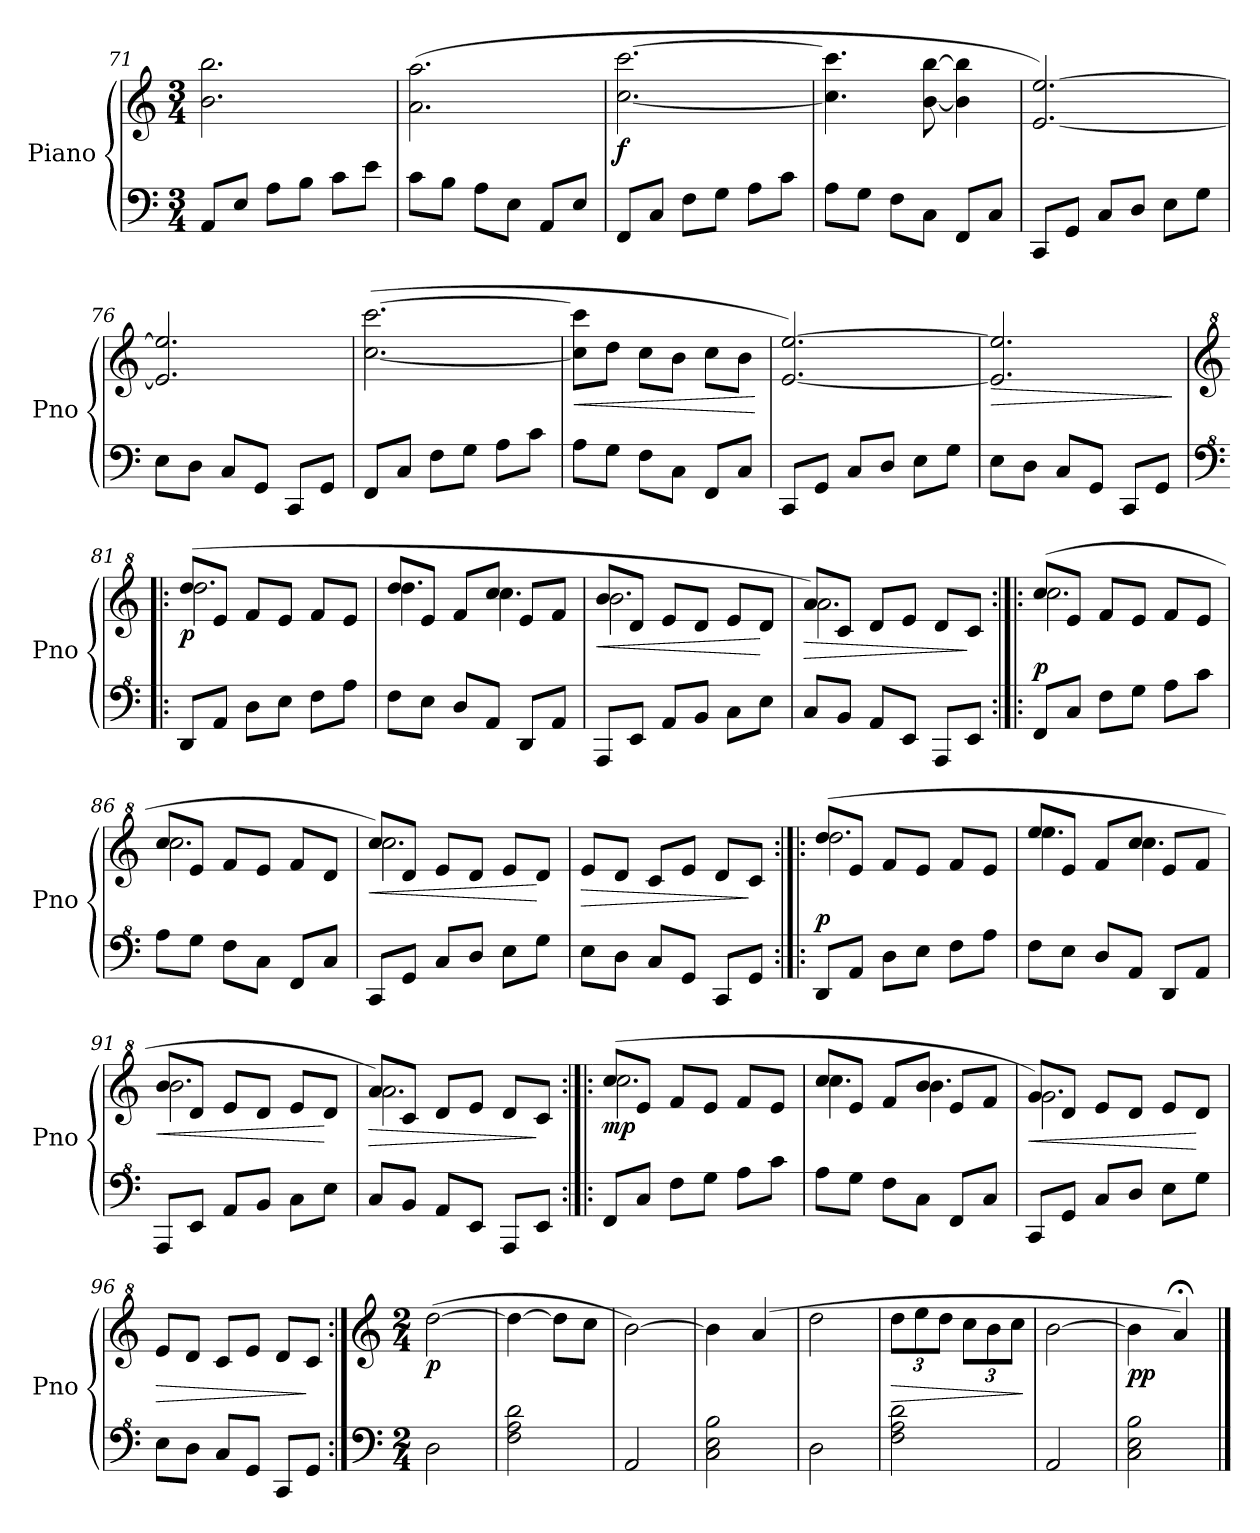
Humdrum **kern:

**kern	**kern	**dynam
*part1	*part1	*part1
*staff2	*staff1	*staff1/2
*I"Piano	*	*
*I'Pno	*	*
*clefF4	*clefG2	*
*k[]	*k[]	*
*M3/4	*M3/4	*
=71	=71	=71
8AA/L	2.b\ 2.bb\	.
8E/J	.	.
8A\L	.	.
8B\J	.	.
8c\L	.	.
8e\J	.	.
=72	=72	=72
8c\L	(>2.a\ 2.aa\	.
8B\J	.	.
8A\L	.	.
8E\J	.	.
8AA/L	.	.
8E/J	.	.
!!LO:PB:g=z
=73	=73	=73
!	!	!LO:DY:b
8FF/L	[2.cc\ [2.ccc\	f
8C/J	.	.
8F\L	.	.
8G\J	.	.
8A\L	.	.
8c\J	.	.
=74	=74	=74
8A\L	4.cc\] 4.ccc\]	.
8G\J	.	.
8F\L	.	.
8C\J	[8b\ [8bb\	.
8FF/L	4b\] 4bb\]	.
8C/J	.	.
=75	=75	=75
8CC/L	[2.e/ [2.ee/)	.
8GG/J	.	.
8C/L	.	.
8D/J	.	.
8E\L	.	.
8G\J	.	.
=76	=76	=76
8E\L	2.e/] 2.ee/]	.
8D\J	.	.
8C/L	.	.
8GG/J	.	.
8CC/L	.	.
8GG/J	.	.
!!LO:LB:g=z
=77	=77	=77
8FF/L	(>[2.cc\ [2.ccc\	.
8C/J	.	.
8F\L	.	.
8G\J	.	.
8A\L	.	.
8c\J	.	.
=78	=78	=78
!	!	!LO:HP:b
8A\L	8cc\] 8ccc\]L	<
8G\J	8dd\J	.
8F\L	8cc\L	.
8C\J	8b\J	.
8FF/L	8cc\L	.
8C/J	8b\J	.
.	.	[
=79	=79	=79
8CC/L	[2.e/ [2.ee/)	.
8GG/J	.	.
8C/L	.	.
8D/J	.	.
8E\L	.	.
8G\J	.	.
=80	=80	=80
!	!	!LO:HP:b
8E\L	2.e/] 2.ee/]	>
8D\J	.	.
8C/L	.	.
8GG/J	.	.
8CC/L	.	.
8GG/J	.	.
.	.	]
!!LO:LB:g=z
=81!|:	=81!|:	=81!|:
*clefF^4	*clefG^2	*
*	*^	*
!	!	!	!LO:DY:b
8D/L	(>8ddd/L	2.ddd\	p
8A/J	8ee/J	.	.
8d\L	8ff/L	.	.
8e\J	8ee/J	.	.
8f\L	8ff/L	.	.
8a\J	8ee/J	.	.
=82	=82	=82	=82
8f\L	8ddd/L	4.ddd\	.
8e\J	8ee/J	.	.
8d/L	8ff/L	.	.
8A/J	8ccc/J	4.ccc\	.
8D/L	8ee/L	.	.
8A/J	8ff/J	.	.
=83	=83	=83	=83
!	!	!	!LO:HP:b
8AA/L	8bb/L	2.bb\	<
8E/J	8dd/J	.	.
8A/L	8ee/L	.	.
8B/J	8dd/J	.	.
8c\L	8ee/L	.	.
8e\J	8dd/J	.	[
=84	=84	=84	=84
!	!	!	!LO:HP:b
8c/L	8aa/L)	2.aa\	>
8B/J	8cc/J	.	.
8A/L	8dd/L	.	.
8E/J	8ee/J	.	.
8AA/L	8dd/L	.	.
8E/J	8cc/J	.	]
!!LO:LB:g=z	!!
=85:|!|:	=85:|!|:	=85:|!|:	=85:|!|:
!	!	!	!LO:DY:a=2
8F/L	(>8ccc/L	2.ccc\	p
8c/J	8ee/J	.	.
8f\L	8ff/L	.	.
8g\J	8ee/J	.	.
8a\L	8ff/L	.	.
8cc\J	8ee/J	.	.
=86	=86	=86	=86
8a\L	8ccc/L	2.ccc\	.
8g\J	8ee/J	.	.
8f\L	8ff/L	.	.
8c\J	8ee/J	.	.
8F/L	8ff/L	.	.
8c/J	8dd/J	.	.
=87	=87	=87	=87
!	!	!	!LO:HP:b
8C/L	8ccc/L)	2.ccc\	<
8G/J	8dd/J	.	.
8c/L	8ee/L	.	.
8d/J	8dd/J	.	.
8e\L	8ee/L	.	.
8g\J	8dd/J	.	[
*	*v	*v	*
=88	=88	=88
!	!	!LO:HP:b
8e\L	8ee/L	>
8d\J	8dd/J	.
8c/L	8cc/L	.
8G/J	8ee/J	.
8C/L	8dd/L	.
8G/J	8cc/J	]
!!LO:LB:g=z
=89:|!|:	=89:|!|:	=89:|!|:
*	*^	*
!	!	!	!LO:DY:a=2
8D/L	(>8ddd/L	2.ddd\	p
8A/J	8ee/J	.	.
8d\L	8ff/L	.	.
8e\J	8ee/J	.	.
8f\L	8ff/L	.	.
8a\J	8ee/J	.	.
=90	=90	=90	=90
8f\L	8eee/L	4.eee\	.
8e\J	8ee/J	.	.
8d/L	8ff/L	.	.
8A/J	8ccc/J	4.ccc\	.
8D/L	8ee/L	.	.
8A/J	8ff/J	.	.
=91	=91	=91	=91
!	!	!	!LO:HP:b
8AA/L	8bb/L	2.bb\	<
8E/J	8dd/J	.	.
8A/L	8ee/L	.	.
8B/J	8dd/J	.	.
8c\L	8ee/L	.	.
8e\J	8dd/J	.	[
=92	=92	=92	=92
!	!	!	!LO:HP:b
8c/L	8aa/L)	2.aa\	>
8B/J	8cc/J	.	.
8A/L	8dd/L	.	.
8E/J	8ee/J	.	.
8AA/L	8dd/L	.	.
8E/J	8cc/J	.	]
!!LO:LB:g=z	!!
=93:|!|:	=93:|!|:	=93:|!|:	=93:|!|:
!	!	!	!LO:DY:b
8F/L	(>8ccc/L	2.ccc\	mp
8c/J	8ee/J	.	.
8f\L	8ff/L	.	.
8g\J	8ee/J	.	.
8a\L	8ff/L	.	.
8cc\J	8ee/J	.	.
=94	=94	=94	=94
8a\L	8ccc/L	4.ccc\	.
8g\J	8ee/J	.	.
8f\L	8ff/L	.	.
8c\J	8bb/J	4.bb\	.
8F/L	8ee/L	.	.
8c/J	8ff/J	.	.
=95	=95	=95	=95
!	!	!	!LO:HP:b
8C/L	8gg/L)	2.gg\	<
8G/J	8dd/J	.	.
8c/L	8ee/L	.	.
8d/J	8dd/J	.	.
8e\L	8ee/L	.	.
8g\J	8dd/J	.	[
*	*v	*v	*
=96	=96	=96
!	!	!LO:HP:b
8e\L	8ee/L	>
8d\J	8dd/J	.
8c/L	8cc/L	.
8G/J	8ee/J	.
8C/L	8dd/L	.
8G/J	8cc/J	]
!!LO:PB:g=z
=97:|!	=97:|!	=97:|!
*clefF4	*clefG2	*
*M2/4	*M2/4	*
*	*MM100	*
!	!	!LO:DY:b
2D\	(>[2dd\	p
=98	=98	=98
2F\ 2A\ 2d\	4dd\_	.
.	8dd\L]	.
.	8cc\J	.
=99	=99	=99
2AA/	[2b\)	.
=100	=100	=100
2C\ 2E\ 2B\	4b\]	.
.	(>4a/	.
=101	=101	=101
2D\	2dd\	.
=102	=102	=102
*	*Xbrackettup	*
!	!	!LO:HP:b
2F\ 2A\ 2d\	12dd\L	>
.	12ee\	.
.	12dd\J	.
.	12cc\L	.
.	12b\	.
.	12cc\J	.
.	.	]
=103	=103	=103
2AA/	[2b\	.
=104	=104	=104
!	!	!LO:DY:b
2C\ 2E\ 2B\	4b\]	pp
.	4a;</)	.
==	==	==
*-	*-	*-
